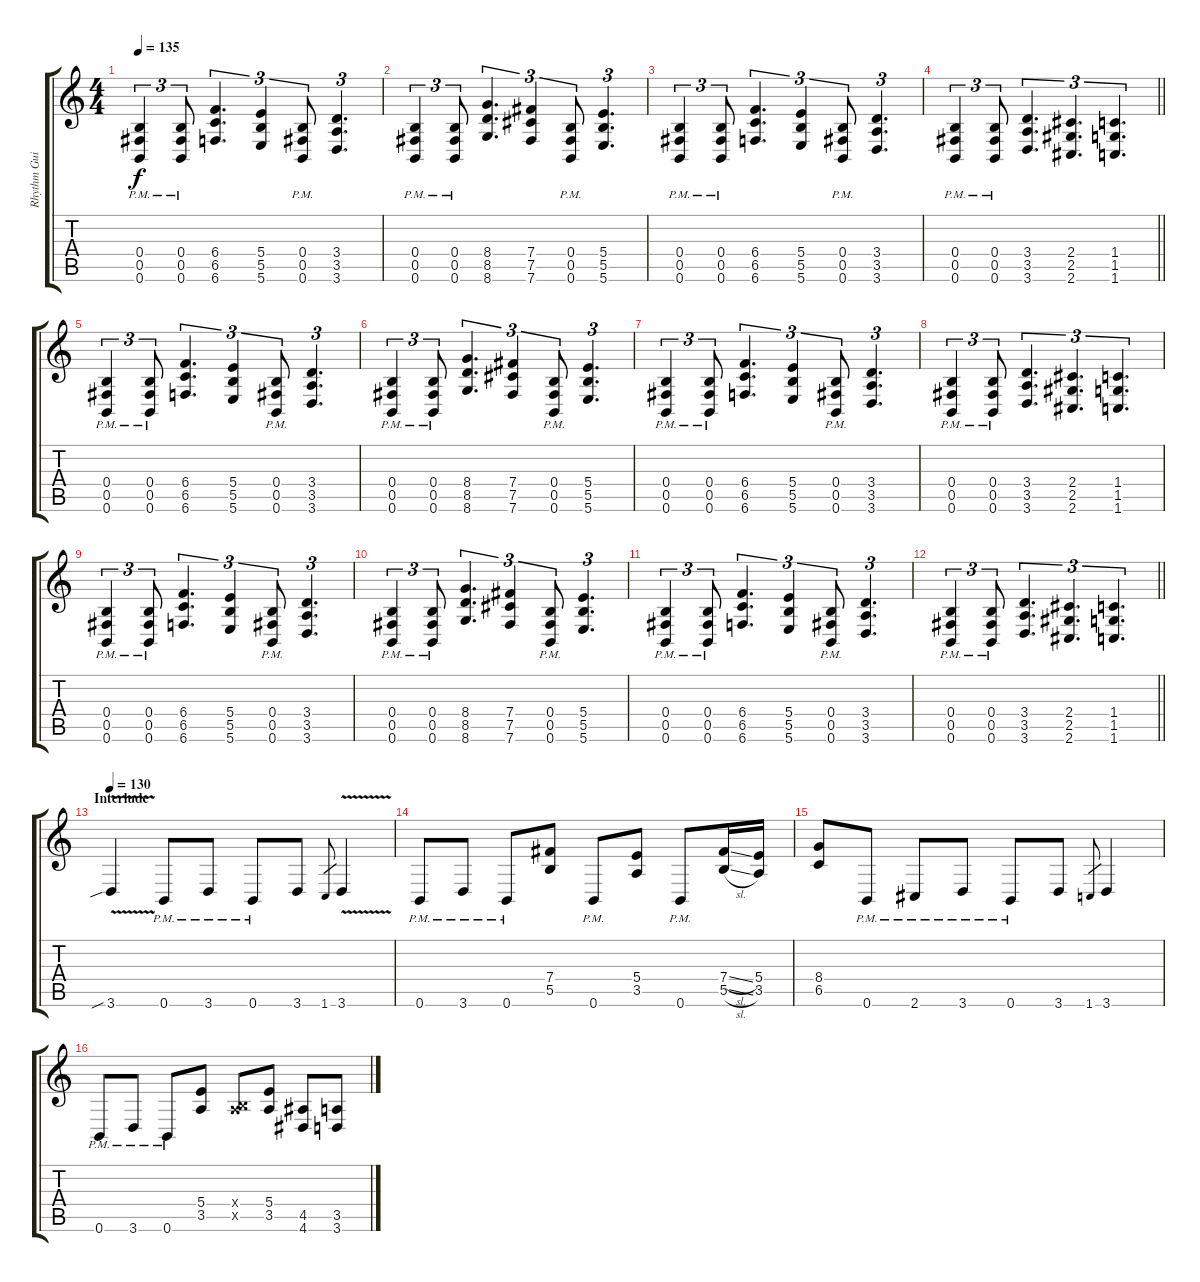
\track ("Rhythm Guitar 1" "Rhythm Gui") {instrument distortionguitar}
\staff {score tabs}
\tuning (Db4 Ab3 E3 B2 Gb2 B1) {hide}
\ts (4 4)
\tempo 135
\clef g2
\ks c
(0.4{pm} 0.5{pm} 0.6{pm}).4{tu (3 2) dy f} (0.4{pm} 0.5 0.6).8{tu (3 2)} (6.4 6.5 6.6).4{d tu (3 2)} (5.4 5.5 5.6).4{tu (3 2)} (0.4{pm} 0.5{pm} 0.6{pm}).8{tu (3 2)} (3.4 3.5 3.6).4{d tu (3 2)} |
(0.4{pm} 0.5{pm} 0.6{pm}).4{tu (3 2)} (0.4{pm} 0.5 0.6).8{tu (3 2)} (8.4 8.5 8.6).4{d tu (3 2)} (7.4 7.5 7.6).4{tu (3 2)} (0.4{pm} 0.5{pm} 0.6{pm}).8{tu (3 2)} (5.4 5.5 5.6).4{d tu (3 2)} |
(0.4{pm} 0.5{pm} 0.6{pm}).4{tu (3 2)} (0.4{pm} 0.5 0.6).8{tu (3 2)} (6.4 6.5 6.6).4{d tu (3 2)} (5.4 5.5 5.6).4{tu (3 2)} (0.4{pm} 0.5{pm} 0.6{pm}).8{tu (3 2)} (3.4 3.5 3.6).4{d tu (3 2)} |
\barLineRight lightlight
(0.4{pm} 0.5{pm} 0.6{pm}).4{tu (3 2)} (0.4{pm} 0.5 0.6).8{tu (3 2)} (3.4 3.5 3.6).4{d tu (3 2)} (2.4 2.5 2.6).4{d tu (3 2)} (1.4 1.5 1.6).4{d tu (3 2)} |
(0.4{pm} 0.5{pm} 0.6{pm}).4{tu (3 2)} (0.4{pm} 0.5 0.6).8{tu (3 2)} (6.4 6.5 6.6).4{d tu (3 2)} (5.4 5.5 5.6).4{tu (3 2)} (0.4{pm} 0.5{pm} 0.6{pm}).8{tu (3 2)} (3.4 3.5 3.6).4{d tu (3 2)} |
(0.4{pm} 0.5{pm} 0.6{pm}).4{tu (3 2)} (0.4{pm} 0.5 0.6).8{tu (3 2)} (8.4 8.5 8.6).4{d tu (3 2)} (7.4 7.5 7.6).4{tu (3 2)} (0.4{pm} 0.5{pm} 0.6{pm}).8{tu (3 2)} (5.4 5.5 5.6).4{d tu (3 2)} |
(0.4{pm} 0.5{pm} 0.6{pm}).4{tu (3 2)} (0.4{pm} 0.5 0.6).8{tu (3 2)} (6.4 6.5 6.6).4{d tu (3 2)} (5.4 5.5 5.6).4{tu (3 2)} (0.4{pm} 0.5{pm} 0.6{pm}).8{tu (3 2)} (3.4 3.5 3.6).4{d tu (3 2)} |
(0.4{pm} 0.5{pm} 0.6{pm}).4{tu (3 2)} (0.4{pm} 0.5 0.6).8{tu (3 2)} (3.4 3.5 3.6).4{d tu (3 2)} (2.4 2.5 2.6).4{d tu (3 2)} (1.4 1.5 1.6).4{d tu (3 2)} |
(0.4{pm} 0.5{pm} 0.6{pm}).4{tu (3 2)} (0.4{pm} 0.5 0.6).8{tu (3 2)} (6.4 6.5 6.6).4{d tu (3 2)} (5.4 5.5 5.6).4{tu (3 2)} (0.4{pm} 0.5{pm} 0.6{pm}).8{tu (3 2)} (3.4 3.5 3.6).4{d tu (3 2)} |
(0.4{pm} 0.5{pm} 0.6{pm}).4{tu (3 2)} (0.4{pm} 0.5 0.6).8{tu (3 2)} (8.4 8.5 8.6).4{d tu (3 2)} (7.4 7.5 7.6).4{tu (3 2)} (0.4{pm} 0.5{pm} 0.6{pm}).8{tu (3 2)} (5.4 5.5 5.6).4{d tu (3 2)} |
(0.4{pm} 0.5{pm} 0.6{pm}).4{tu (3 2)} (0.4{pm} 0.5 0.6).8{tu (3 2)} (6.4 6.5 6.6).4{d tu (3 2)} (5.4 5.5 5.6).4{tu (3 2)} (0.4{pm} 0.5{pm} 0.6{pm}).8{tu (3 2)} (3.4 3.5 3.6).4{d tu (3 2)} |
\barLineRight lightlight
(0.4{pm} 0.5{pm} 0.6{pm}).4{tu (3 2)} (0.4{pm} 0.5 0.6).8{tu (3 2)} (3.4 3.5 3.6).4{d tu (3 2)} (2.4 2.5 2.6).4{d tu (3 2)} (1.4 1.5 1.6).4{d tu (3 2)} |
\section ("" "Interlude")
\tempo 130
3.6{v sib}.4 0.6{pm}.8 3.6{pm}.8 0.6{pm}.8 3.6.8 1.6.8{gr} 3.6{v}.4 |
0.6{pm}.8 3.6{pm}.8 0.6{pm}.8 (7.4 5.5).8 0.6{pm}.8 (5.4 3.5).8 0.6{pm}.8 (7.4{sl} 5.5{sl}).16 (5.4 3.5).16 |
(8.4 6.5).8 0.6{pm}.8 2.6{pm}.8 3.6{pm}.8 0.6{pm}.8 3.6.8 1.6.8{gr} 3.6.4 |
0.6{pm}.8 3.6{pm}.8 0.6{pm}.8 (5.4 3.5).8 (0.4{x} 3.5{x}).8 (5.4 3.5).8 (4.5 4.6).8 (3.5 3.6).8
